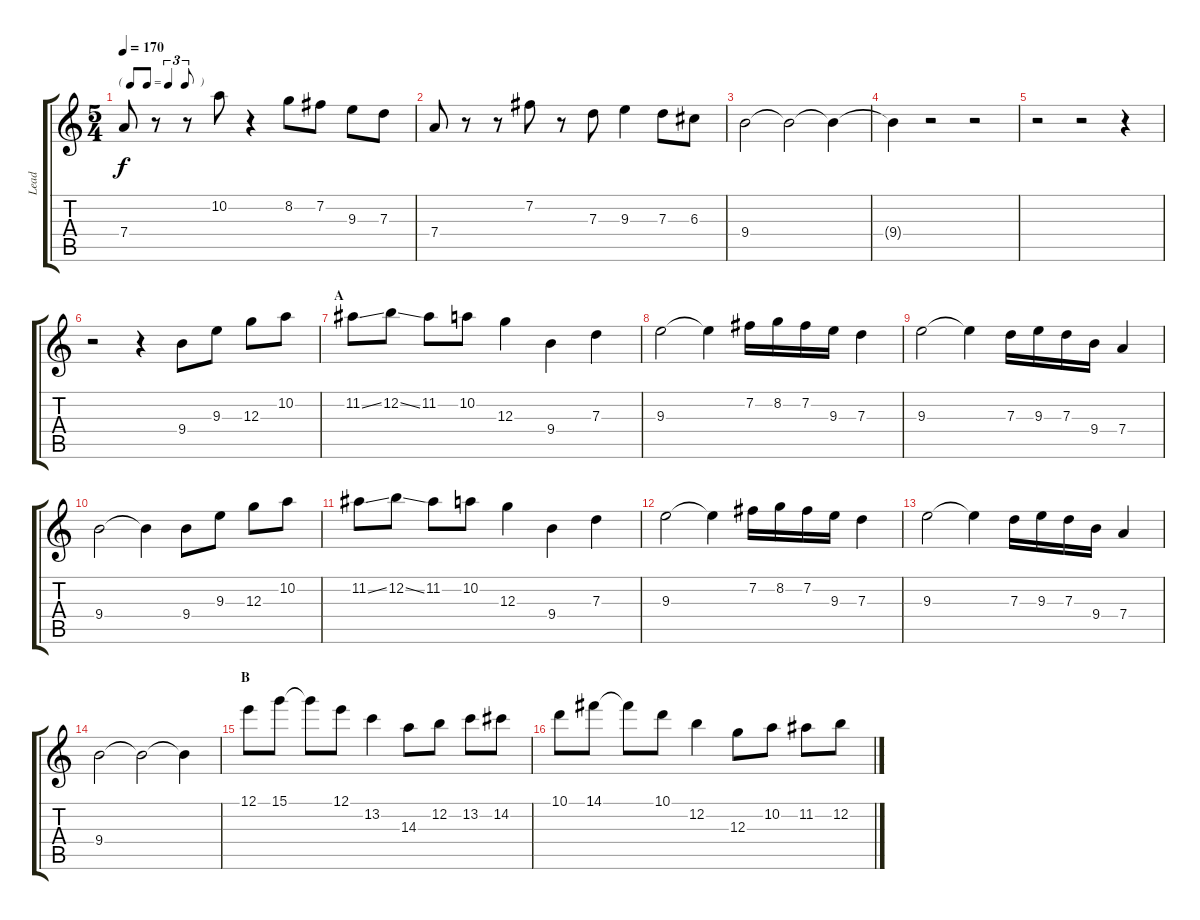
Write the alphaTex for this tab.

\track ("Lead" "Lead") {instrument electricguitarjazz}
\staff {score tabs}
\tuning (E4 B3 G3 D3 A2 E2) {hide}
\ts (5 4)
\tf triplet8th
\tempo 170
\clef g2
\ks c
7.4.8{dy f} r.8 r.8 10.2.8 r.4 8.2.8 7.2.8 9.3.8 7.3.8 |
7.4.8 r.8 r.8 7.2.8 r.8 7.3.8 9.3.4 7.3.8 6.3.8 |
9.4.2 9.4{t}.2 9.4{t}.4 |
9.4{t}.4 r.2 r.2 |
r.2 r.2 r.4 |
r.2 r.4 9.4.8 9.3.8 12.3.8 10.2.8 |
\section ("" "A")
11.2{ss}.8 12.2{ss}.8 11.2.8 10.2.8 12.3.4 9.4.4 7.3.4 |
9.3.2 9.3{t}.4 7.2.16 8.2.16 7.2.16 9.3.16 7.3.4 |
9.3.2 9.3{t}.4 7.3.16 9.3.16 7.3.16 9.4.16 7.4.4 |
9.4.2 9.4{t}.4 9.4.8 9.3.8 12.3.8 10.2.8 |
11.2{ss}.8 12.2{ss}.8 11.2.8 10.2.8 12.3.4 9.4.4 7.3.4 |
9.3.2 9.3{t}.4 7.2.16 8.2.16 7.2.16 9.3.16 7.3.4 |
9.3.2 9.3{t}.4 7.3.16 9.3.16 7.3.16 9.4.16 7.4.4 |
9.4.2 9.4{t}.2 9.4{t}.4 |
\section ("" "B")
12.1.8 15.1.8 15.1{t}.8 12.1.8 13.2.4 14.3.8 12.2.8 13.2.8 14.2.8 |
10.1.8 14.1.8 14.1{t}.8 10.1.8 12.2.4 12.3.8 10.2.8 11.2.8 12.2.8
